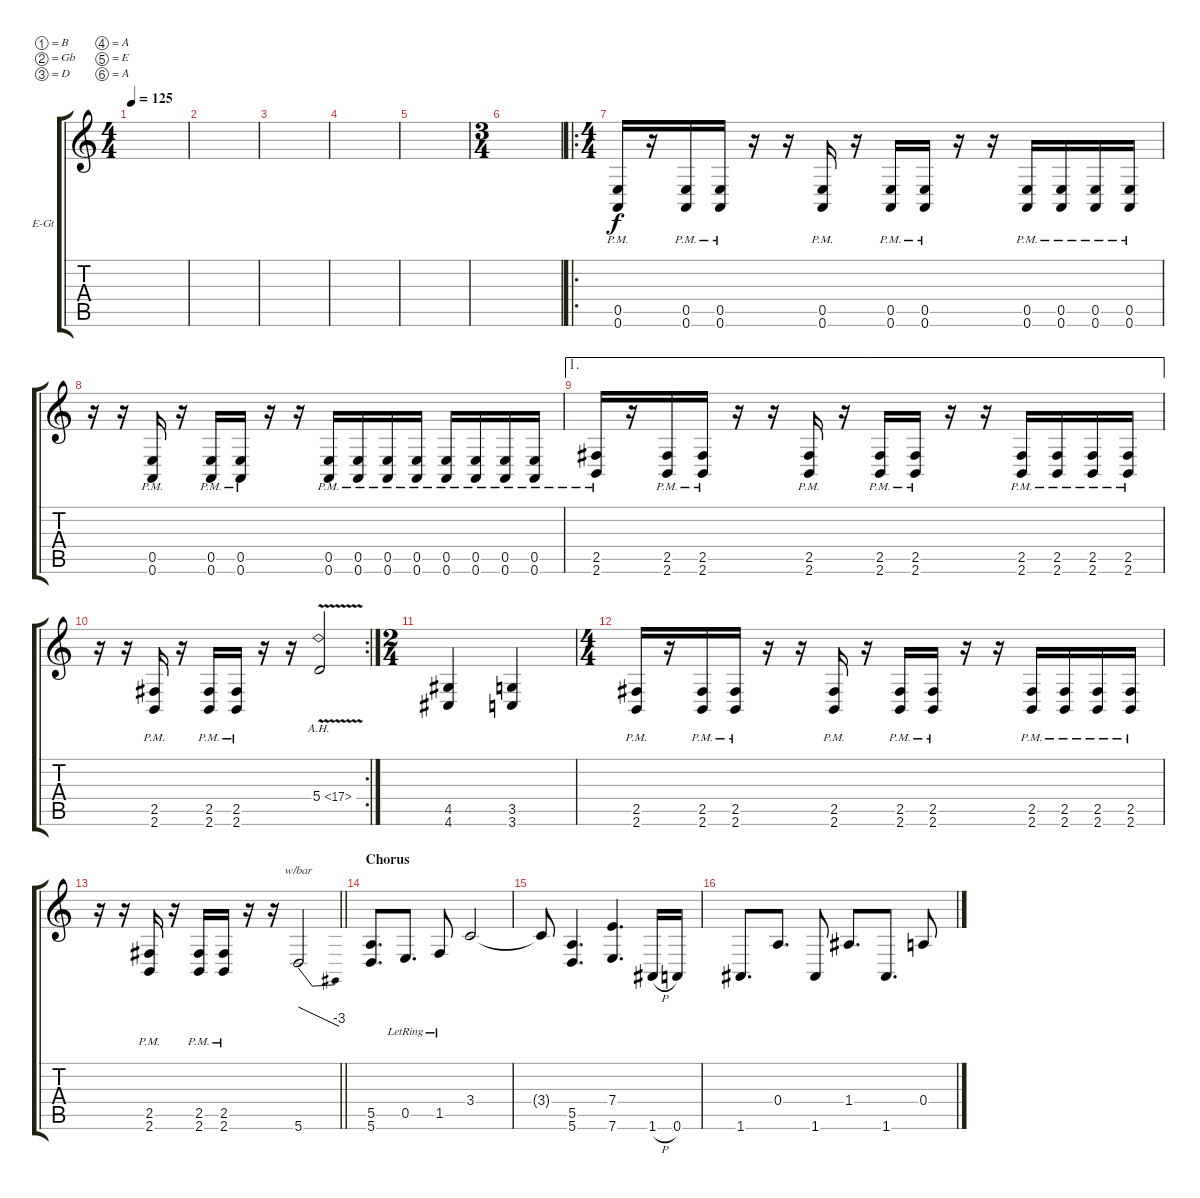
\bracketExtendMode groupsimilarinstruments
\firstSystemTrackNameOrientation horizontal
\otherSystemsTrackNameOrientation horizontal
\track ("R" "E-Gt") {instrument distortionguitar}
\staff {score tabs}
\tuning (B3 Gb3 D3 A2 E2 A1)
\ts (4 4)
\tempo 125
\clef g2
\ks c
|
|
|
|
|
\ts (3 4)
\beaming (8 2 2 2)
|
\ro
\ts (4 4)
\beaming (8 2 2 2 2)
(0.5{pm} 0.6{pm}).16 r.16 (0.5{pm} 0.6{pm}).16 (0.5{pm} 0.6{pm}).16 r.16 r.16 (0.5{pm} 0.6{pm}).16 r.16 (0.5{pm} 0.6{pm}).16 (0.5{pm} 0.6{pm}).16 r.16 r.16 (0.5{pm} 0.6{pm}).16 (0.5{pm} 0.6{pm}).16 (0.5{pm} 0.6{pm}).16 (0.5{pm} 0.6{pm}).16 |
r.16 r.16 (0.5{pm} 0.6{pm}).16 r.16 (0.5{pm} 0.6{pm}).16 (0.5{pm} 0.6{pm}).16 r.16 r.16 (0.5{pm} 0.6{pm}).16 (0.5{pm} 0.6{pm}).16 (0.5{pm} 0.6{pm}).16 (0.5{pm} 0.6{pm}).16 (0.5{pm} 0.6{pm}).16 (0.5{pm} 0.6{pm}).16 (0.5{pm} 0.6{pm}).16 (0.5{pm} 0.6{pm}).16 |
\ae 1
(2.5{pm} 2.6).16 r.16 (2.5{pm} 2.6{pm}).16 (2.5{pm} 2.6{pm}).16 r.16 r.16 (2.5{pm} 2.6{pm}).16 r.16 (2.5{pm} 2.6{pm}).16 (2.5{pm} 2.6{pm}).16 r.16 r.16 (2.5{pm} 2.6{pm}).16 (2.5{pm} 2.6{pm}).16 (2.5{pm} 2.6{pm}).16 (2.5{pm} 2.6{pm}).16 |
\rc 2
r.16 r.16 (2.5{pm} 2.6{pm}).16 r.16 (2.5{pm} 2.6{pm}).16 (2.5{pm} 2.6{pm}).16 r.16 r.16 5.4{ah 12 v}.2 |
\ts (2 4)
\beaming (8 2 2)
(4.5 4.6).4 (3.5 3.6).4 |
\ts (4 4)
\beaming (8 2 2 2 2)
(2.5{pm} 2.6).16 r.16 (2.5{pm} 2.6{pm}).16 (2.5{pm} 2.6{pm}).16 r.16 r.16 (2.5{pm} 2.6{pm}).16 r.16 (2.5{pm} 2.6{pm}).16 (2.5{pm} 2.6{pm}).16 r.16 r.16 (2.5{pm} 2.6{pm}).16 (2.5{pm} 2.6{pm}).16 (2.5{pm} 2.6{pm}).16 (2.5{pm} 2.6{pm}).16 |
\barLineRight lightlight
r.16 r.16 (2.5{pm} 2.6{pm}).16 r.16 (2.5{pm} 2.6{pm}).16 (2.5{pm} 2.6{pm}).16 r.16 r.16 5.6.2{tbe (dive default 0 0 60 -12)} |
\section ("" "Chorus")
(5.5 5.6).8{d} 0.5{lr}.8{d} 1.5{lr}.8 3.4.2 |
3.4{t}.8 (5.5 5.6).4{d} (7.4 7.6).4{d} 1.6{h}.16 0.6.16 |
1.6.8{d} 0.4.8{d} 1.6.8 1.4.8{d} 1.6.8{d} 0.4.8
